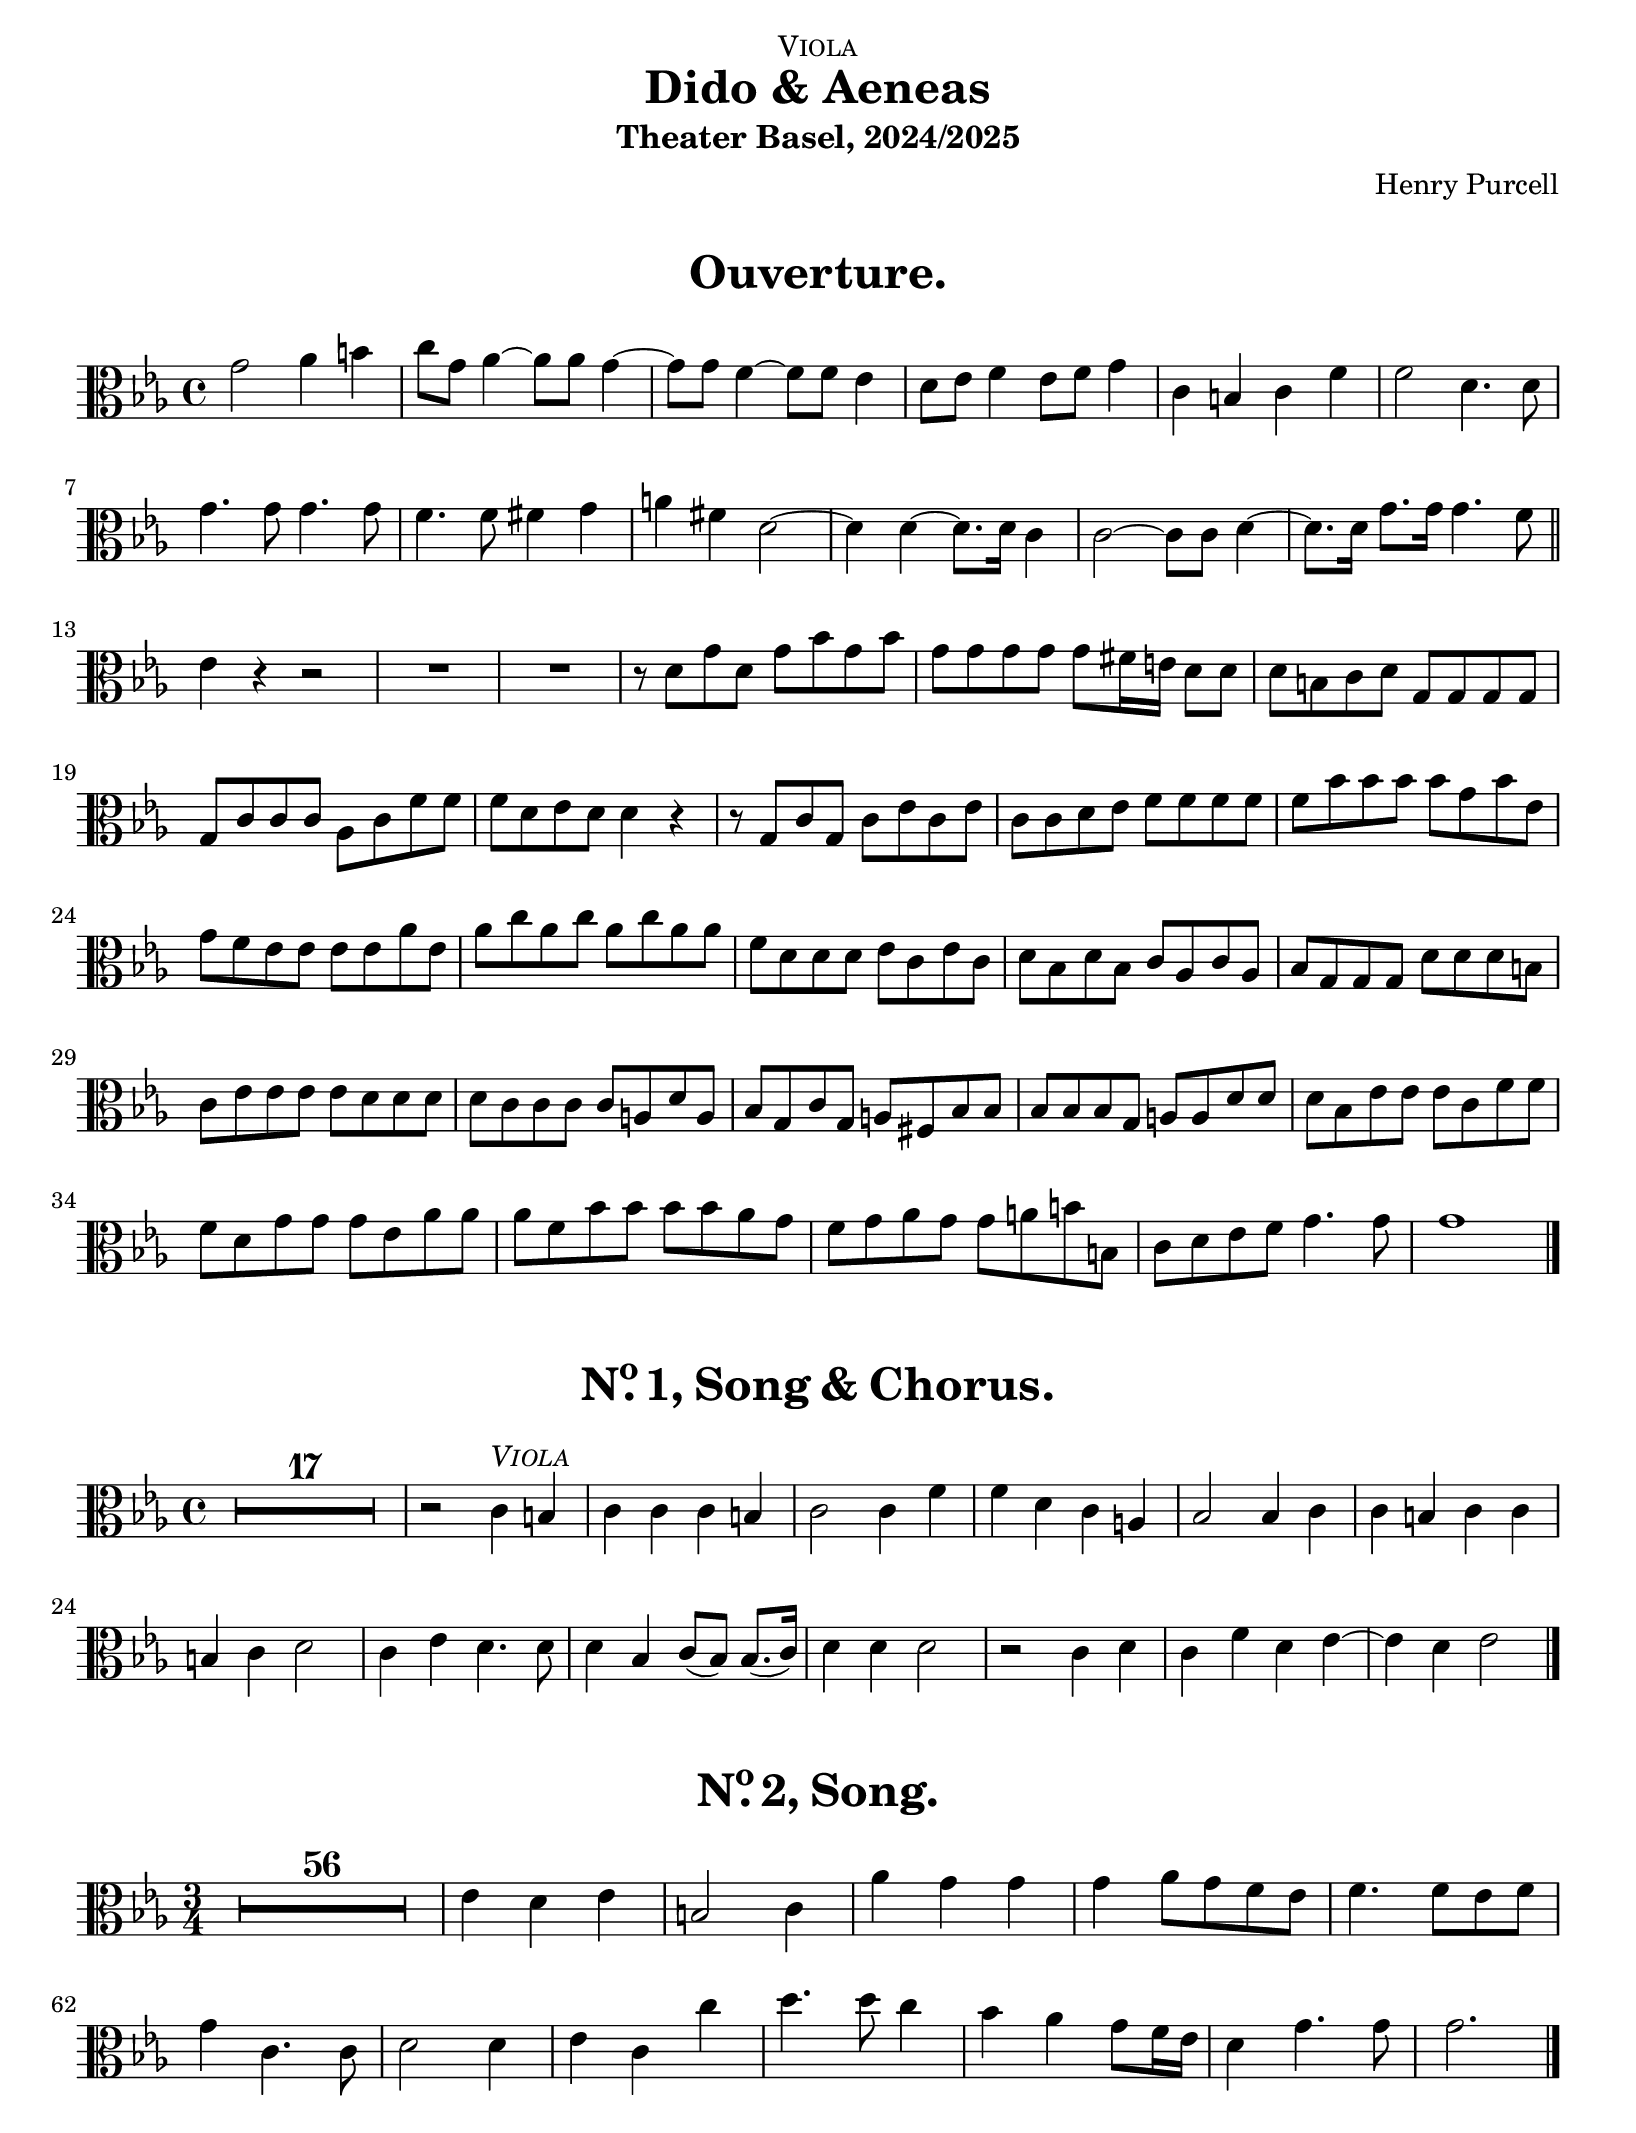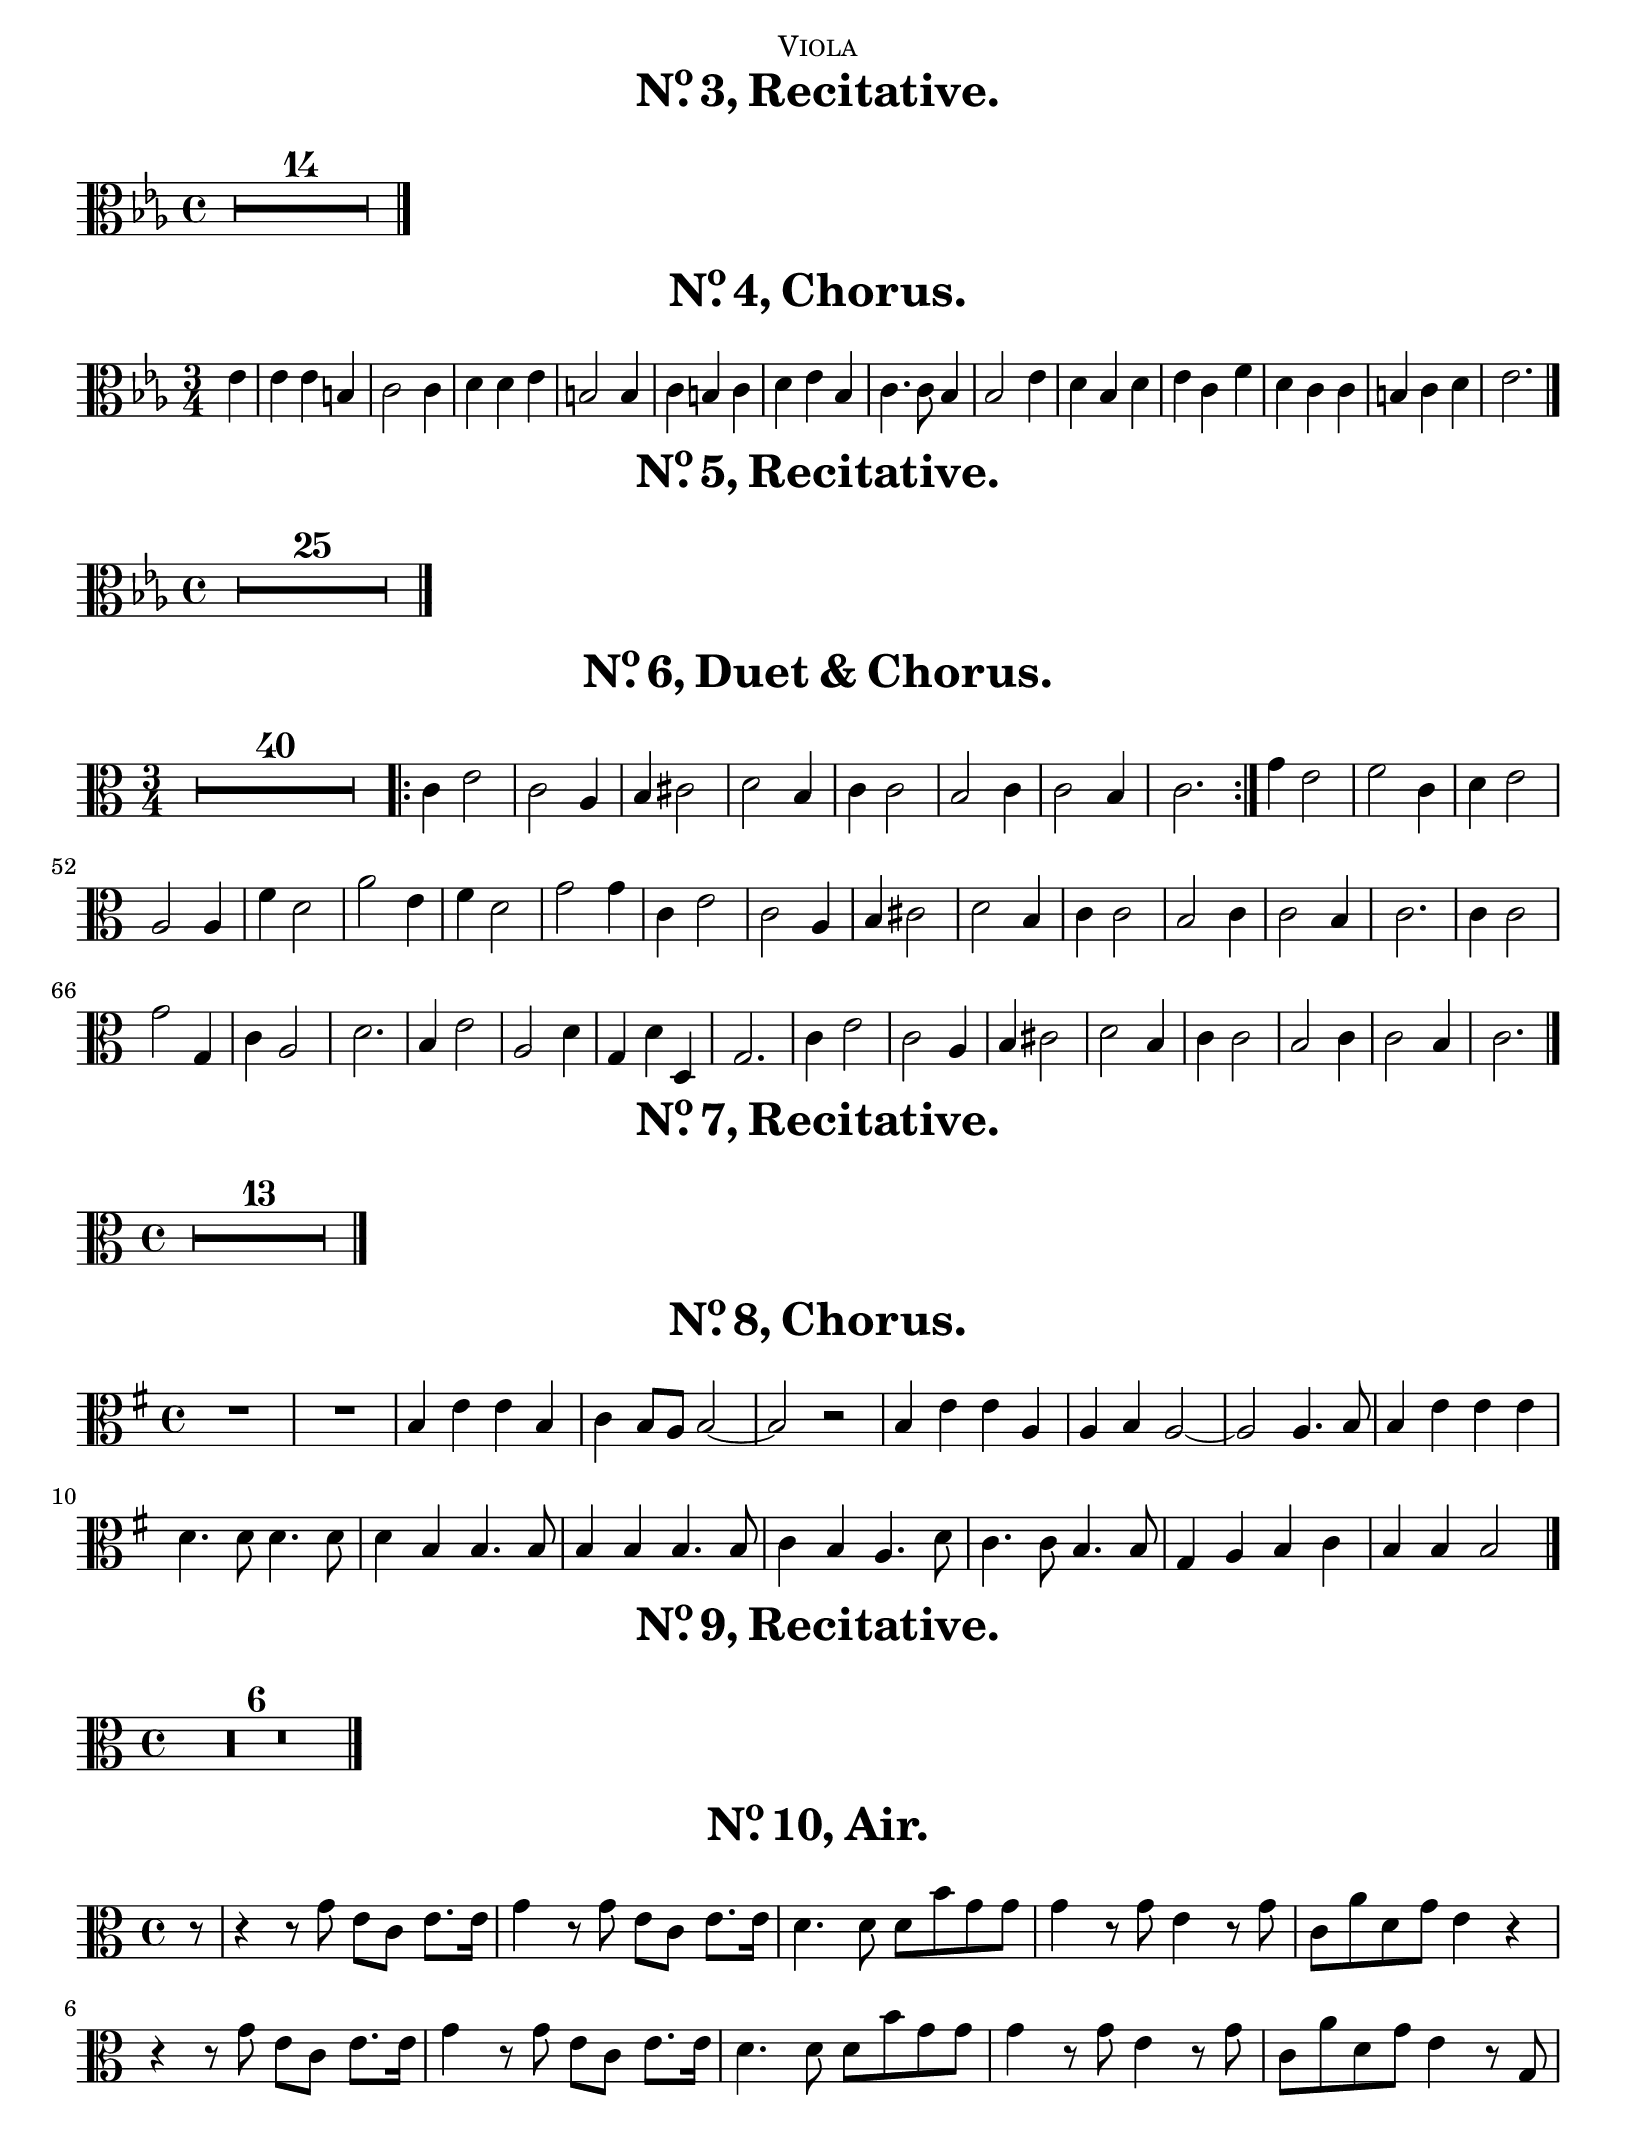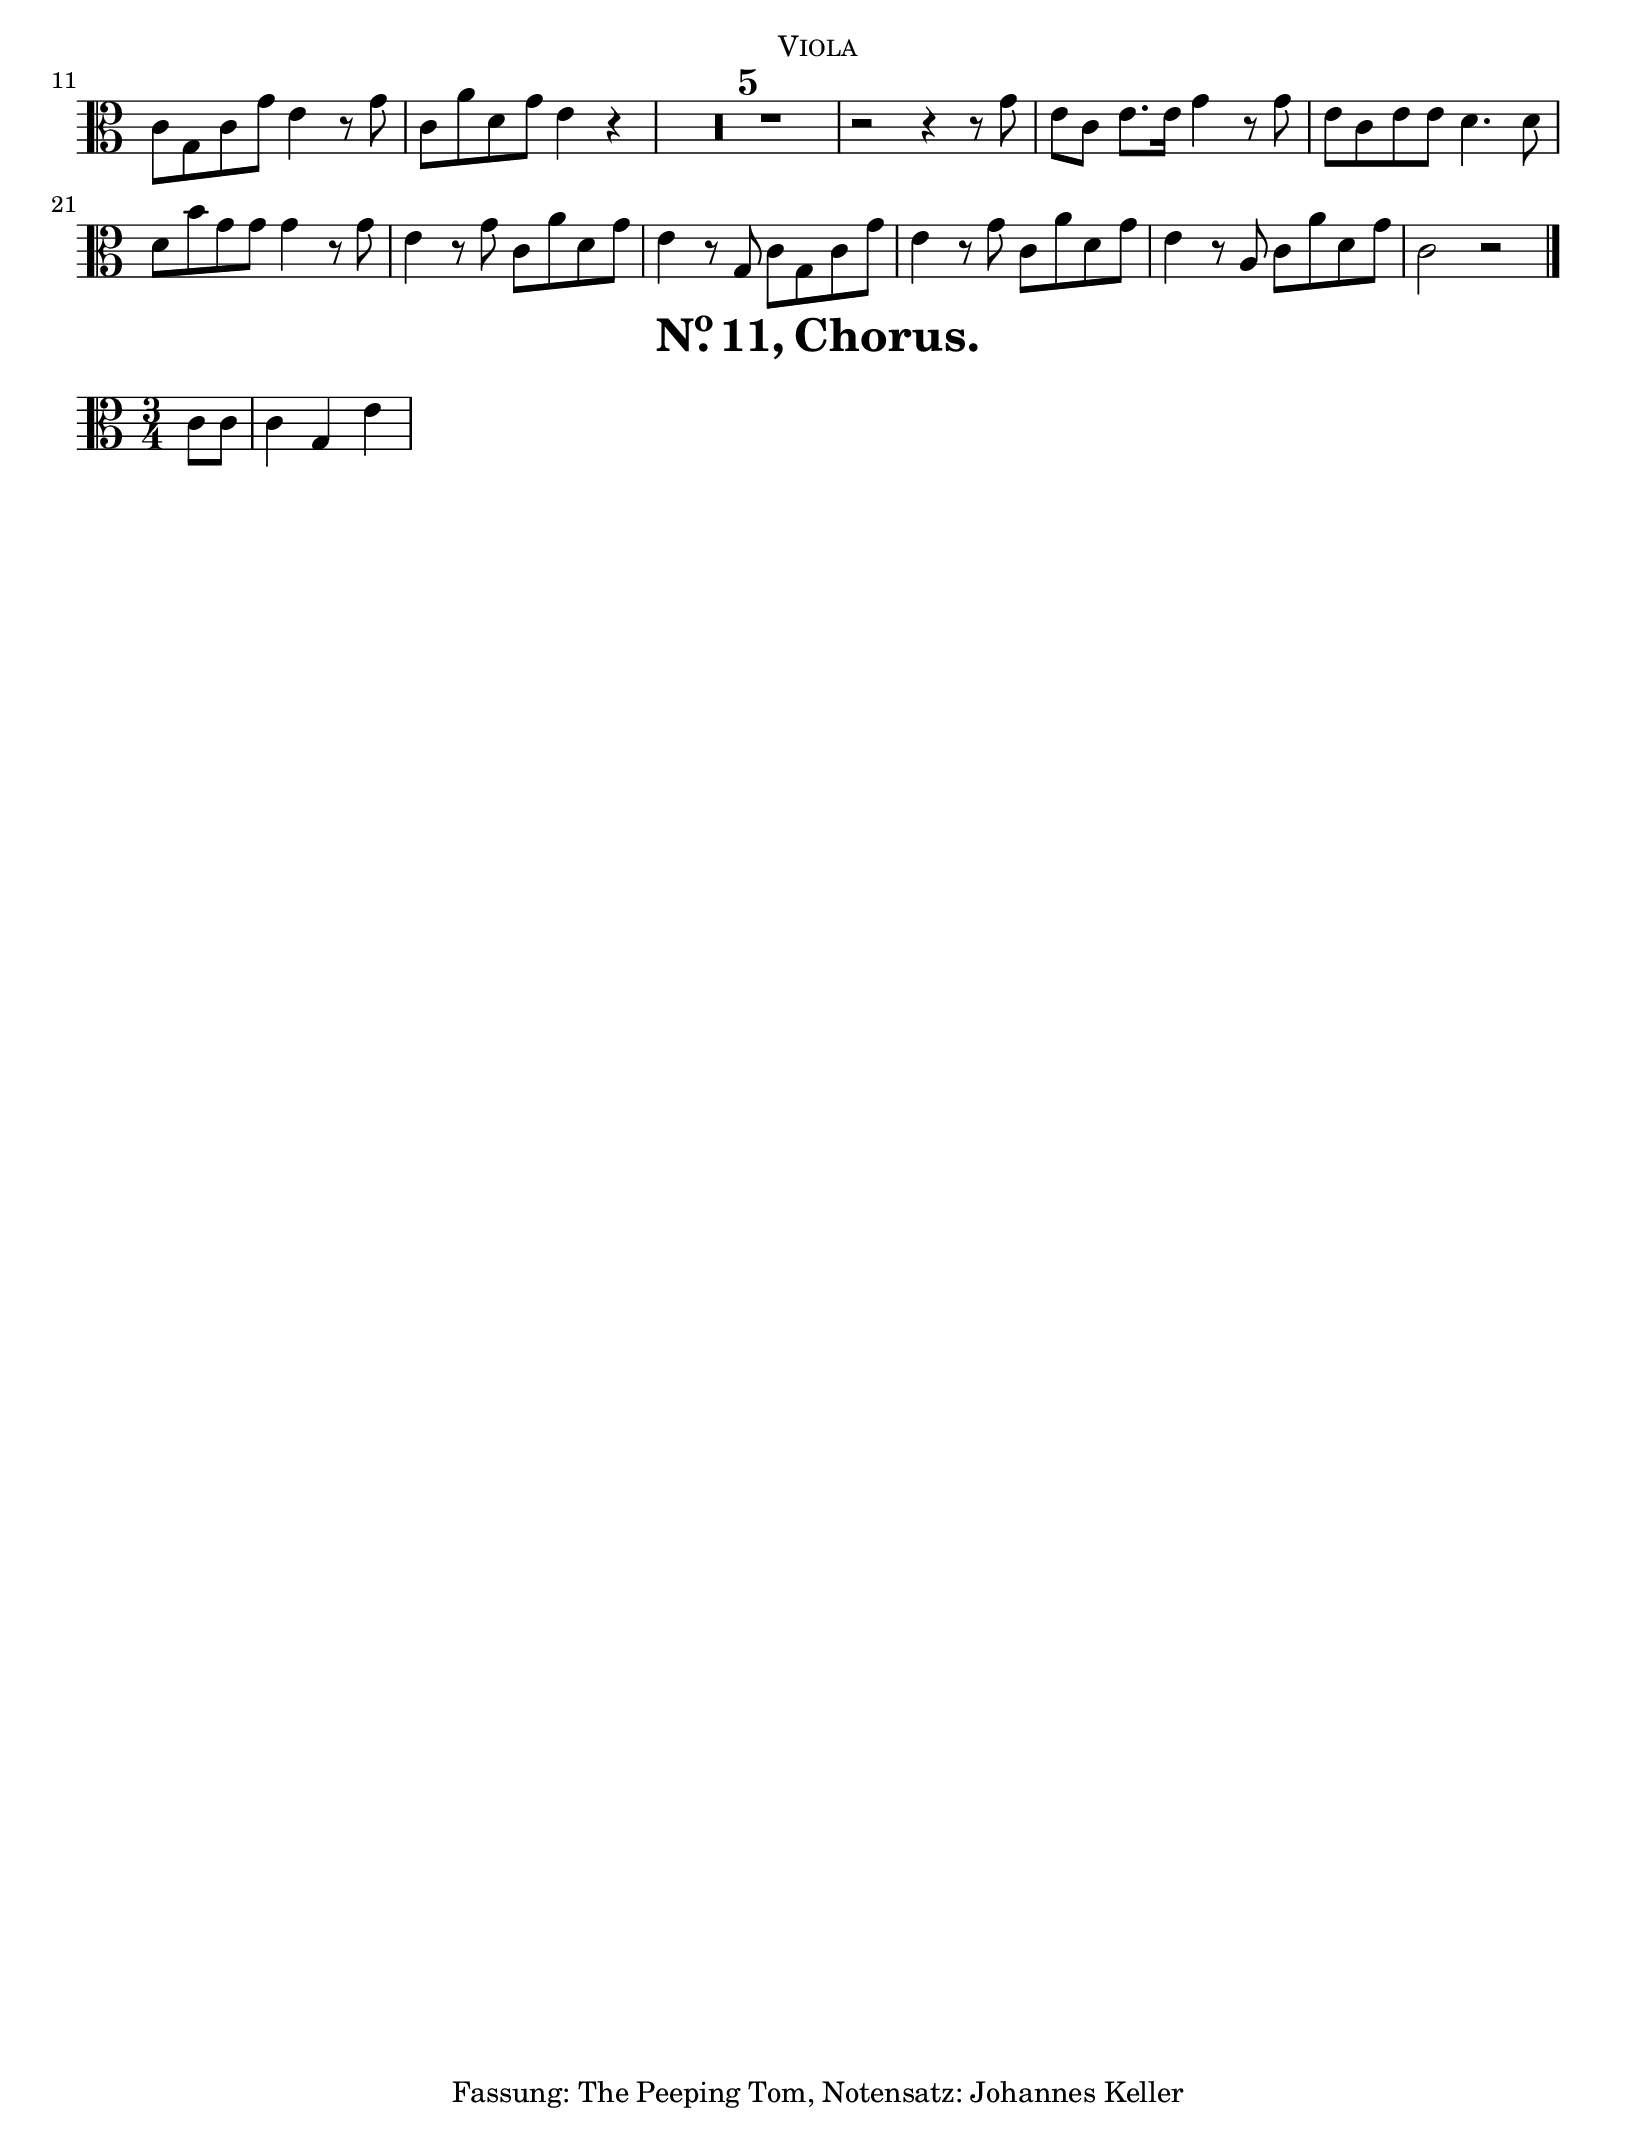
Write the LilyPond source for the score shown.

\version "2.24.4"

#(set-global-staff-size 25)

\include "global-definitions.ly"
\include "global-definitions.ly"

vlaOuverture = \relative g' {
  \clef \vlaClef
  \time 4/4
  \key c \minor
  g2 as4 b |
  c8 g as4~ as8 as g4~ |
  g8 g f4~ f8 f es4 |
  d8 es f4 es8 f g4 |
  c,4 b c f |
  f2 d4. d8 |
  g4. g8 g4. g8 |
  f4. f8 fis4 g |
  a4 fis d2~ |
  d4 d~ d8. d16 c4 |
  c2~ c8 c d4~ |
  d8. d16 g8. g16 g4. f8 \bar "||"

  es4 r r2 |
  R1*2 |
  r8 d8[ g d] g[ bes g bes] |
  g[ g g g] g[ fis16 e] d8[ d] |
  d[ b c d] g,[ g g g] |

  g[ c c c] as[ c f f] |
  f[ d es d] d4 r |
  r8 g,[ c g] c[ es c es] |
  c[ c d es] f[ f f f] |
  f[ bes bes bes] bes[ g bes es,] |
  g[ f es es] es[ es as es] |
  as[ c as c] as[ c as as] |
  f[ d d d] es[ c es c] |
  d[ bes d bes] c[ as c as] |
  bes[ g g g] d'[ d d b] |
  c[ es es es] es[ d d d] |
  d[ c c c] c[ a d a] |
  bes[ g c g] a[ fis bes bes] |
  bes[ bes bes g] a[ a d d] |
  d[ bes es es] es[ c f f] |
  f[ d g g] g[ es as as] |
  as[ f bes bes] bes[ bes as g] |
  f[ g as g] g[ a b b,] |
  c[ d es f] g4. g8 |
  g1 \bar "|."
}

vlaNI = \relative c' {
  \time 4/4
  \key c \minor
  \clef \vlaClef
  R1*17 |
  r2 c4^\instrumentHintVla b |
  c4 c c b |
  c2 c4 f |
  f d c a |

  bes2 bes4 c |
  c b c c |
  b c d2 |
  c4 es d4. d8 |
  d4 bes c8([ bes)] bes8.([ c16)] |
  d4 d d2 |
  r2 c4 d |
  c f d es~ |
  es d es2 \bar "|."
}

vlaNII = \relative es' {
  \time 3/4
  \key c \minor
  \clef \vlaClef
  R2.*56 |
  es4 d es |
  b2 c4 |
  as' g g |
  g4 as8[ g f es] |
  f4. f8[ es f] |
  g4 c,4. c8 |
  d2 d4 |
  es c c' |
  d4. d8 c4 |
  bes4 as g8 f16 es |
  d4 g4. g8 |
  g2. \bar "|."
}

vlaNIII = \relative c {
  \time 4/4
  \key c \minor
  \clef \vlaClef
  R1*14 \bar "|."
}

vlaNIV = \relative es' {
  \time 3/4
  \partial 4
  \key c \minor
  \clef \vlaClef
  es4 |
  es es b |
  c2 c4 |
  d d es |
  b2 b4 |
  c b c |
  d es bes |
  c4. c8 bes4 |
  bes2 es4 |
  d bes d |
  es c f |
  d c c |
  b c d |
  es2. \bar "|."
}

vlaNV = \relative c {
  \time 4/4
  \key c \minor
  \clef \vlaClef
  R1*25 \bar "|."
}

vlaNVI = \relative c' {
  \time 3/4
  \key c \major
  \clef \vlaClef
  R2.*40

  \repeat volta 2 {
    c4 e2 |
    c a4 |
    b cis2 |
    d b4 |
    c c2 |
    b c4 |
    c2 b4 |
    c2. |
  }
  g'4 e2 |
  f c4 |

  d4 e2 |
  a, a4 |
  f' d2 |
  a' e4 |
  f d2 |
  g g4 |
  c, e2 |
  c a4 |
  b cis2 |
  d b4 |

  c c2 |
  b c4 |
  c2 b4 |
  c2. |
  c4 c2 |
  g' g,4 |
  c a2 |
  d2. |
  b4 e2 |
  a, d4 |

  g, d' d, |
  g2. |
  c4 e2 |
  c a4 |
  b cis2 |
  d b4 |
  c c2 |
  b c4 |
  c2 b4 |
  c2. \bar "|."
}

vlaNVII = \relative c {
  \time 4/4
  \key c \major
  \clef \vlaClef
  R1*13 \bar "|."
}

vlaNVIII = \relative b {
  \time 4/4
  \key e \minor
  \clef \vlaClef
  R1 | R | b4 e e b |
  c b8 a b2~ |
  b r |

  b4 e e a, |
  a b a2~ | a a4. b8 |
  b4 e e e |
  d4. d8 d4. d8 |

  d4 b b4. b8 |
  b4 b b4. b8 |
  c4 b a4. d8 |
  c4. c8 b4. b8 |
  g4 a b c |
  b4 b b2 \bar "|."
}

vlaNIX = \relative {
  \time 4/4
  \key c \major
  \clef \vlaClef
  R1*6 \bar "|."
}

vlaNX = \relative g' {
  \time 4/4 \partial 8
  \key c \major
  \clef \vlaClef
  r8 | r4 r8 g e c e8. e16 |
  g4 r8 g e c e8. e16 |
  d4. d8 d b' g g |
  g4 r8 g e4 r8 g |

  c, a' d, g e4 r4 |
  r4 r8 g8 e c e8. e16 |
  g4 r8 g e c e8. e16 |
  d4. d8 d b' g g |

  g4 r8 g8 e4 r8 g |
  c, a' d, g e4 r8 g, |
  c g c g' e4 r8 g |

  c, a' d, g e4 r |
  R1*5 |

  r2 r4 r8 g |
  e c e8. e16 g4 r8 g |
  e c e e d4. d8 |

  d b' g g g4 r8 g |
  e4 r8 g c, a' d, g |
  e4 r8 g, c  g c g' |

  e4 r8 g c, a' d, g |
  e4 r8 a, c a' d, g |
  c,2 r2 \bar "|."
}

vlaNXI = \relative c' {
  \time 3/4 \partial 4
  \key c \major
  \clef \vlaClef
  c8 c | c4 g e' |
}



\book {
  \partbookVlaPaperBlock

  \titlePartbook

  \markup { \vspace #1 }

  \score {
    \partbookTitleOuverture
    <<
      \new Staff { \vlaOuverture }
    >>
    \layout {
      indent = #0
    }
  }

  \score {
    \partbookTitleNI
    <<
      \new Staff { \compressMMRests { \vlaNI } }
    >>
    \layout {
      indent = #0
    }
  }

  \score {
    \partbookTitleNII
    <<
      \new Staff { \compressMMRests { \vlaNII } }
    >>
    \layout {
      indent = #0
    }
  }

  \score {
    \partbookTitleNIII
    <<
      \new Staff { \compressMMRests { \vlaNIII } }
    >>
    \layout {
      indent = #0
    }
  }

  \score {
    \partbookTitleNIV
    <<
      \new Staff { \compressMMRests { \vlaNIV } }
    >>
    \layout {
      indent = #0
    }
  }

  \score {
    \partbookTitleNV
    <<
      \new Staff { \compressMMRests { \vlaNV } }
    >>
    \layout {
      indent = #0
    }
  }

  \score {
    \partbookTitleNVI
    <<
      \new Staff { \compressMMRests { \vlaNVI } }
    >>
    \layout {
      indent = #0
    }
  }

  \score {
    \partbookTitleNVII
    <<
      \new Staff { \compressMMRests { \vlaNVII } }
    >>
    \layout {
      indent = #0
    }
  }

  \score {
    \partbookTitleNVIII
    <<
      \new Staff { \compressMMRests { \vlaNVIII } }
    >>
    \layout {
      indent = #0
    }
  }

  \score {
    \partbookTitleNIX
    <<
      \new Staff { \compressMMRests { \vlaNIX } }
    >>
    \layout {
      indent = #0
    }
  }

  \score {
    \partbookTitleNX
    <<
      \new Staff { \compressMMRests { \vlaNX } }
    >>
    \layout {
      indent = #0
    }
  }

  \score {
    \partbookTitleNXI
    <<
      \new Staff { \compressMMRests { \vlaNXI } }
    >>
    \layout {
      indent = #0
    }
  }

  % \score {
  %   \partbookTitleNXII
  %   <<
  %     \new Staff { \compressMMRests { \vlaNXII } }
  %   >>
  %   \layout {
  %     indent = #0
  %   }
  % }

  % \score {
  %   \partbookTitleNXIII
  %   <<
  %     \new Staff { \compressMMRests { \vlaNXIII } }
  %   >>
  %   \layout {
  %     indent = #0
  %   }
  % }

  % \score {
  %   \partbookTitleNXIV
  %   <<
  %     \new Staff { \compressMMRests { \vlaNXIV } }
  %   >>
  %   \layout {
  %     indent = #0
  %   }
  % }

  % \score {
  %   \partbookTitleNXV
  %   <<
  %     \new Staff { \compressMMRests { \vlaNXV } }
  %   >>
  %   \layout {
  %     indent = #0
  %   }
  % }

  % \score {
  %   \partbookTitleNXVI
  %   <<
  %     \new Staff { \compressMMRests { \vlaNXVI } }
  %   >>
  %   \layout {
  %     indent = #0
  %   }
  % }

  % \score {
  %   \partbookTitleNXVII
  %   <<
  %     \new Staff { \compressMMRests { \vlaNXVII } }
  %   >>
  %   \layout {
  %     indent = #0
  %   }
  % }

  % \score {
  %   \partbookTitleNXVIII
  %   <<
  %     \new Staff { \compressMMRests { \vlaNXVIII } }
  %   >>
  %   \layout {
  %     indent = #0
  %   }
  % }

  % \score {
  %   \partbookTitleNXX
  %   <<
  %     \new Staff { \compressMMRests { \vlaNXX } }
  %   >>
  %   \layout {
  %     indent = #0
  %   }
  % }

  % \score {
  %   \partbookTitleNXXI
  %   <<
  %     \new Staff { \compressMMRests { \vlaNXXI } }
  %   >>
  %   \layout {
  %     indent = #0
  %   }
  % }

  % \score {
  %   \partbookTitleNXXII
  %   <<
  %     \new Staff { \compressMMRests { \vlaNXXII } }
  %   >>
  %   \layout {
  %     indent = #0
  %   }
  % }

  % \score {
  %   \partbookTitleNXXIII
  %   <<
  %     \new Staff { \compressMMRests { \vlaNXXIII } }
  %   >>
  %   \layout {
  %     indent = #0
  %   }
  % }

  % \score {
  %   \partbookTitleNXXIV
  %   <<
  %     \new Staff { \compressMMRests { \vlaNXXIV } }
  %   >>
  %   \layout {
  %     indent = #0
  %   }
  % }

  % \score {
  %   \partbookTitleNXXV
  %   <<
  %     \new Staff { \compressMMRests { \vlaNXXV } }
  %   >>
  %   \layout {
  %     indent = #0
  %   }
  % }

  % \score {
  %   \partbookTitleNXXVI
  %   <<
  %     \new Staff { \compressMMRests { \vlaNXXVI } }
  %   >>
  %   \layout {
  %     indent = #0
  %   }
  % }

  % \score {
  %   \partbookTitleNXXVII
  %   <<
  %     \new Staff { \compressMMRests { \vlaNXXVII } }
  %   >>
  %   \layout {
  %     indent = #0
  %   }
  % }

  % \score {
  %   \partbookTitleNXXVIII
  %   <<
  %     \new Staff { \compressMMRests { \vlaNXXVIII } }
  %   >>
  %   \layout {
  %     indent = #0
  %   }
  % }

  % \score {
  %   \partbookTitleNXIX
  %   <<
  %     \new Staff { \compressMMRests { \vlaNXIX } }
  %   >>
  %   \layout {
  %     indent = #0
  %   }
  % }

  % \score {
  %   \partbookTitleNXXX
  %   <<
  %     \new Staff { \compressMMRests { \vlaNXXX } }
  %   >>
  %   \layout {
  %     indent = #0
  %   }
  % }

  % \score {
  %   \partbookTitleNXXXI
  %   <<
  %     \new Staff { \compressMMRests { \vlaNXXXI } }
  %   >>
  %   \layout {
  %     indent = #0
  %   }
  % }

  % \score {
  %   \partbookTitleNXXXII
  %   <<
  %     \new Staff { \compressMMRests { \vlaNXXXII } }
  %   >>
  %   \layout {
  %     indent = #0
  %   }
  % }

  % \score {
  %   \partbookTitleNXXXIII
  %   <<
  %     \new Staff { \compressMMRests { \vlaNXXXIII } }
  %   >>
  %   \layout {
  %     indent = #0
  %   }
  % }

  % \score {
  %   \partbookTitleNXXXIV
  %   <<
  %     \new Staff { \compressMMRests { \vlaNXXXIV } }
  %   >>
  %   \layout {
  %     indent = #0
  %   }
  % }

  % \score {
  %   \partbookTitleNXXXV
  %   <<
  %     \new Staff { \compressMMRests { \vlaNXXXV } }
  %   >>
  %   \layout {
  %     indent = #0
  %   }
  % }
}